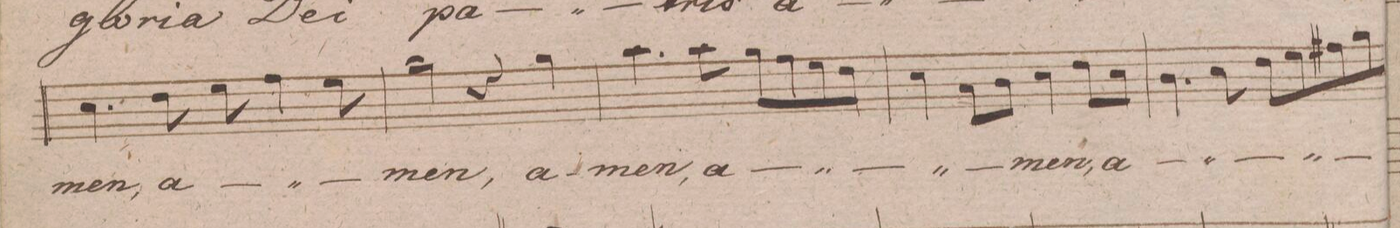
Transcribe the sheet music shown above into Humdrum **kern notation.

**kern	**text	**dynam
*I"Baſso.	*	*
*clefF4	*	*
*k[f#c#g#d#]	*	*
*met(c)	*	*
*M4/4	*	*
4.E\	-men,	.
8F#\	a-	.
8G#\	.	.
4A\	.	.
8G#\	.	.
=221	=221	=221
2B\	-men,	.
4r	.	.
4B\	a-	.
=222	=222	=222
4.c#\	-men,	.
8c#\	a-	.
8B\L	.	.
8A\	.	.
8G#\	.	.
8F#\J	.	.
=223	=223	=223
4E\	.	.
8C#/L	.	.
8D#\J	.	.
4E\	-men,	.
8F#\L	a-	.
8E\J	.	.
=224	=224	=224
4.D#\	.	.
8E\	.	.
8F#\L	.	.
8G#\	.	.
8A#X\	.	.
8B\J	.	.
=225	=225	=225
*-	*-	*-
